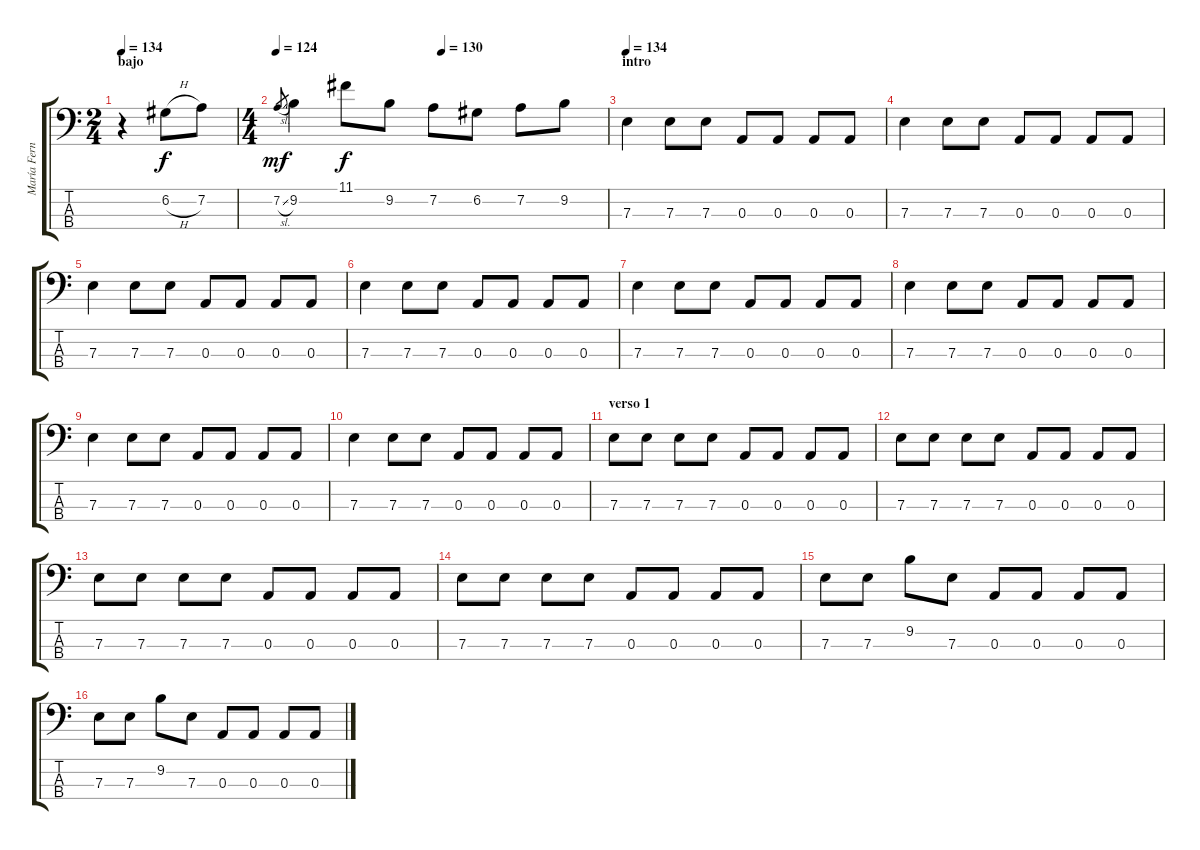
\track ("María Fernanda (bajo)" "María Fern") {instrument electricbasspick}
\staff {score tabs}
\tuning (G2 D2 A1 E1) {hide}
\ts (2 4)
\section ("" "bajo")
\tempo 134
\tempo 120
\tempo 134
\clef f4
\ks c
r.4{dy f instrument electricbasspick} 6.2{h}.8 7.2.8 |
\ts (4 4)
\tempo 124
\tempo (130 0.5)
7.2{sl}.8{gr dy mf} 9.2.4 11.1.8{dy f} 9.2.8 7.2.8 6.2.8 7.2.8 9.2.8 |
\section ("" "intro")
\tempo 134
7.3.4 7.3.8 7.3.8 0.3.8 0.3.8 0.3.8 0.3.8 |
7.3.4 7.3.8 7.3.8 0.3.8 0.3.8 0.3.8 0.3.8 |
7.3.4 7.3.8 7.3.8 0.3.8 0.3.8 0.3.8 0.3.8 |
7.3.4 7.3.8 7.3.8 0.3.8 0.3.8 0.3.8 0.3.8 |
7.3.4 7.3.8 7.3.8 0.3.8 0.3.8 0.3.8 0.3.8 |
7.3.4 7.3.8 7.3.8 0.3.8 0.3.8 0.3.8 0.3.8 |
7.3.4 7.3.8 7.3.8 0.3.8 0.3.8 0.3.8 0.3.8 |
7.3.4 7.3.8 7.3.8 0.3.8 0.3.8 0.3.8 0.3.8 |
\section ("" "verso 1")
7.3.8 7.3.8 7.3.8 7.3.8 0.3.8 0.3.8 0.3.8 0.3.8 |
7.3.8 7.3.8 7.3.8 7.3.8 0.3.8 0.3.8 0.3.8 0.3.8 |
7.3.8 7.3.8 7.3.8 7.3.8 0.3.8 0.3.8 0.3.8 0.3.8 |
7.3.8 7.3.8 7.3.8 7.3.8 0.3.8 0.3.8 0.3.8 0.3.8 |
7.3.8 7.3.8 9.2.8 7.3.8 0.3.8 0.3.8 0.3.8 0.3.8 |
7.3.8 7.3.8 9.2.8 7.3.8 0.3.8 0.3.8 0.3.8 0.3.8
